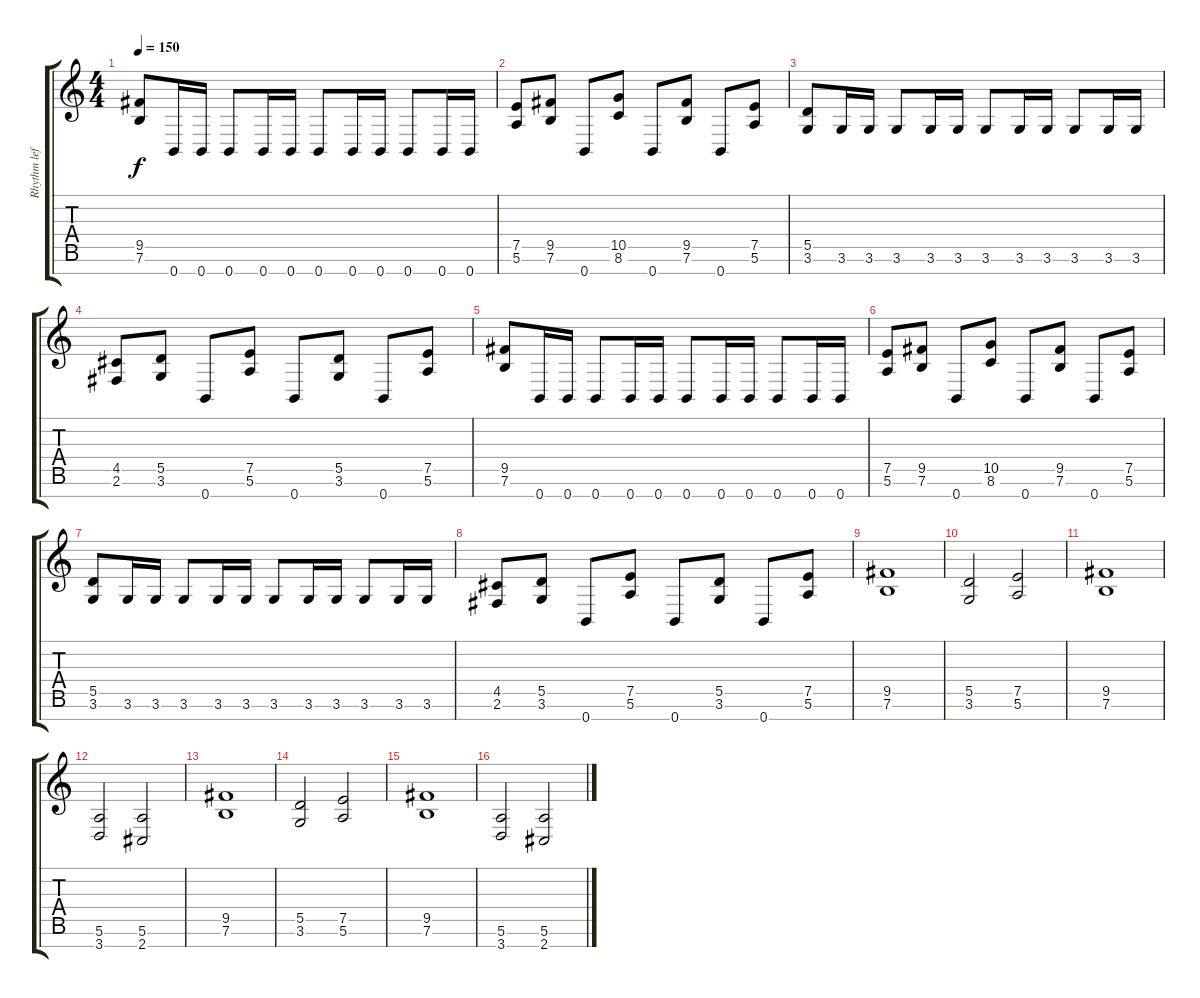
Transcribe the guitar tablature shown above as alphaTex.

\track ("Rhythm left" "Rhythm lef") {instrument distortionguitar}
\staff {score tabs}
\tuning (E4 B3 G3 D3 A2 E2 B1) {hide}
\ts (4 4)
\tempo 150
\clef g2
\ks c
(9.5 7.6).8{dy f} 0.7.16 0.7.16 0.7.8 0.7.16 0.7.16 0.7.8 0.7.16 0.7.16 0.7.8 0.7.16 0.7.16 |
(7.5 5.6).8 (9.5 7.6).8 0.7.8 (10.5 8.6).8 0.7.8 (9.5 7.6).8 0.7.8 (7.5 5.6).8 |
(5.5 3.6).8 3.6.16 3.6.16 3.6.8 3.6.16 3.6.16 3.6.8 3.6.16 3.6.16 3.6.8 3.6.16 3.6.16 |
(4.5 2.6).8 (5.5 3.6).8 0.7.8 (7.5 5.6).8 0.7.8 (5.5 3.6).8 0.7.8 (7.5 5.6).8 |
(9.5 7.6).8 0.7.16 0.7.16 0.7.8 0.7.16 0.7.16 0.7.8 0.7.16 0.7.16 0.7.8 0.7.16 0.7.16 |
(7.5 5.6).8 (9.5 7.6).8 0.7.8 (10.5 8.6).8 0.7.8 (9.5 7.6).8 0.7.8 (7.5 5.6).8 |
(5.5 3.6).8 3.6.16 3.6.16 3.6.8 3.6.16 3.6.16 3.6.8 3.6.16 3.6.16 3.6.8 3.6.16 3.6.16 |
(4.5 2.6).8 (5.5 3.6).8 0.7.8 (7.5 5.6).8 0.7.8 (5.5 3.6).8 0.7.8 (7.5 5.6).8 |
(9.5 7.6).1 |
(5.5 3.6).2 (7.5 5.6).2 |
(9.5 7.6).1 |
(5.6 3.7).2 (5.6 2.7).2 |
(9.5 7.6).1 |
(5.5 3.6).2 (7.5 5.6).2 |
(9.5 7.6).1 |
(5.6 3.7).2 (5.6 2.7).2
